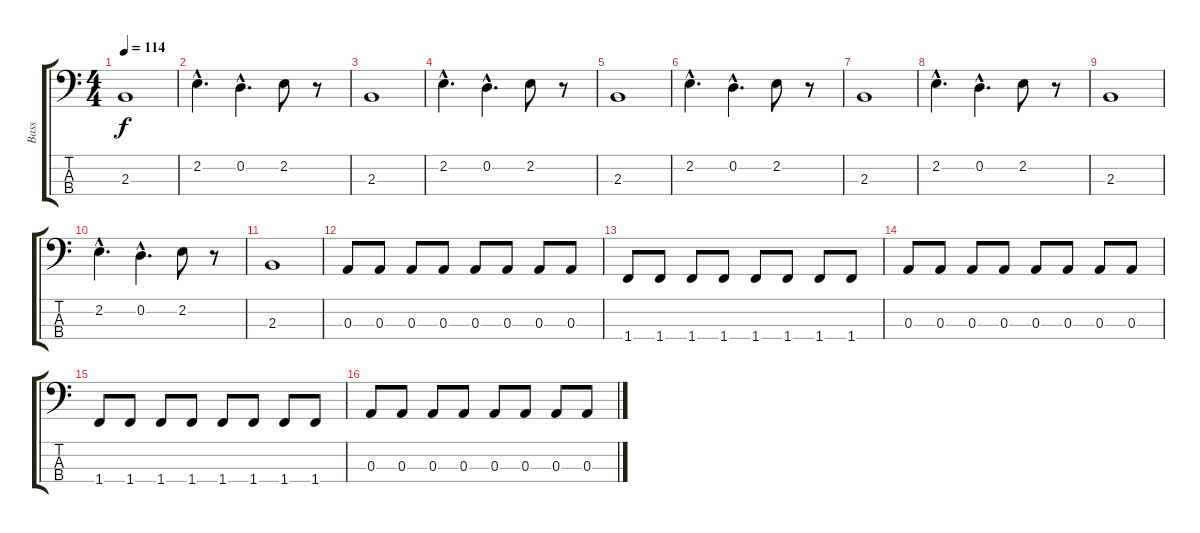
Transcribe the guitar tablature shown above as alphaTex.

\track ("Bass" "Bass") {instrument electricbasspick}
\staff {score tabs}
\tuning (G2 D2 A1 E1) {hide}
\ts (4 4)
\tempo 114
\clef f4
\ks c
2.3.1{dy f} |
2.2{hac}.4{d} 0.2{hac}.4{d} 2.2.8 r.8 |
2.3.1 |
2.2{hac}.4{d} 0.2{hac}.4{d} 2.2.8 r.8 |
2.3.1 |
2.2{hac}.4{d} 0.2{hac}.4{d} 2.2.8 r.8 |
2.3.1 |
2.2{hac}.4{d} 0.2{hac}.4{d} 2.2.8 r.8 |
2.3.1 |
2.2{hac}.4{d} 0.2{hac}.4{d} 2.2.8 r.8 |
2.3.1 |
0.3.8 0.3.8 0.3.8 0.3.8 0.3.8 0.3.8 0.3.8 0.3.8 |
1.4.8 1.4.8 1.4.8 1.4.8 1.4.8 1.4.8 1.4.8 1.4.8 |
0.3.8 0.3.8 0.3.8 0.3.8 0.3.8 0.3.8 0.3.8 0.3.8 |
1.4.8 1.4.8 1.4.8 1.4.8 1.4.8 1.4.8 1.4.8 1.4.8 |
0.3.8 0.3.8 0.3.8 0.3.8 0.3.8 0.3.8 0.3.8 0.3.8
